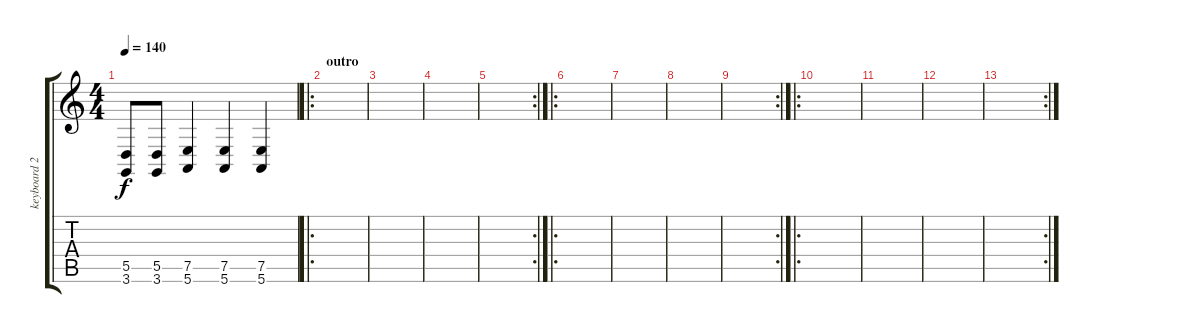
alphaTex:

\track ("keyboard 2" "keyboard 2") {instrument lead5charang}
\staff {score tabs}
\tuning (E4 B3 G3 D3 A2 E2) {hide}
\ts (4 4)
\tempo 140
\clef g2
\ks c
(5.5 3.6).8{dy f} (5.5 3.6).8 (7.5 5.6).4 (7.5 5.6).4 (7.5 5.6).4 |
\ro
\section ("" "outro")
|
|
|
\rc 2
|
\ro
|
|
|
\rc 2
|
\ro
|
|
|
\rc 2
